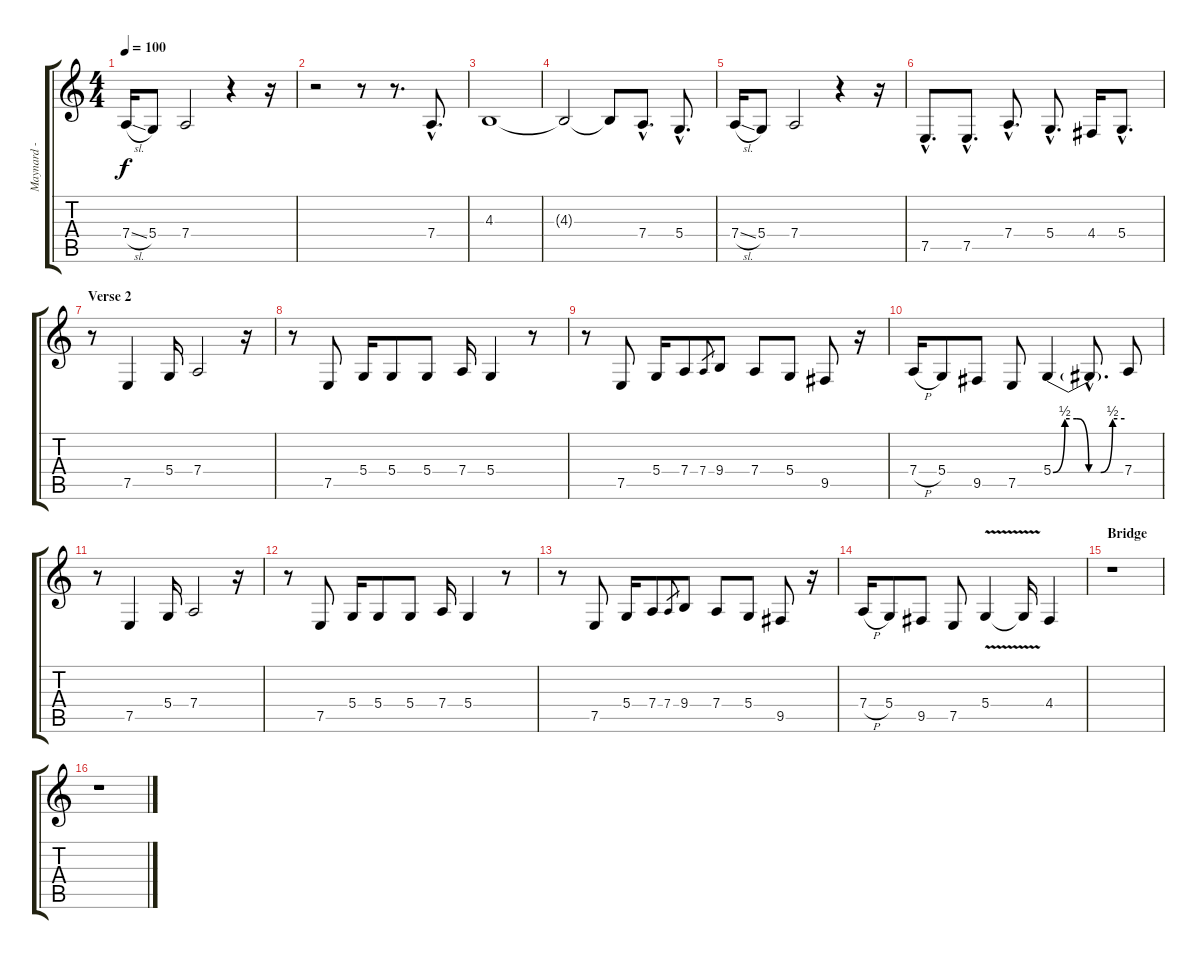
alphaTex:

\track ("Maynard - Vocals" "Maynard - ") {instrument altosax}
\staff {score tabs}
\tuning (E4 B3 G3 D3 A2 E2) {hide}
\ts (4 4)
\tempo 100
\clef g2
\ks c
7.4{sl}.16{dy f} 5.4.8 7.4.2 r.4 r.16 |
r.2 r.8 r.8{d} 7.4{hac}.8{d} |
4.3.1 |
4.3{t}.2 4.3{t}.8 7.4{hac}.8{d} 5.4{hac}.8{d} |
7.4{sl}.16 5.4.8 7.4.2 r.4 r.16 |
7.5{hac}.8{d} 7.5{hac}.8{d} 7.4{hac}.8{d} 5.4{hac}.8{d} 4.4.16 5.4{hac}.8{d} |
\section ("" "Verse 2")
r.8 7.5.4 5.4.16 7.4.2 r.16 |
r.8 7.5.8 5.4.16 5.4.8 5.4.8 7.4.16 5.4.4 r.8 |
r.8 7.5.8 5.4.16 7.4.8 7.4.8{gr} 9.4.8 7.4.8 5.4.8 9.5.8 r.16 |
7.4{h}.16 5.4.8 9.5.8 7.5.8 5.4{be (custom 0 0 10 2 20 2 30 0 40 0 50 2 60 2)}.4 5.4{hac t}.8{d} 7.4.8 |
r.8 7.5.4 5.4.16 7.4.2 r.16 |
r.8 7.5.8 5.4.16 5.4.8 5.4.8 7.4.16 5.4.4 r.8 |
r.8 7.5.8 5.4.16 7.4.8 7.4.8{gr} 9.4.8 7.4.8 5.4.8 9.5.8 r.16 |
7.4{h}.16 5.4.8 9.5.8 7.5.8 5.4{v}.4 5.4{t}.16 4.4.4 |
\section ("" "Bridge")
r.1 |
r.1
